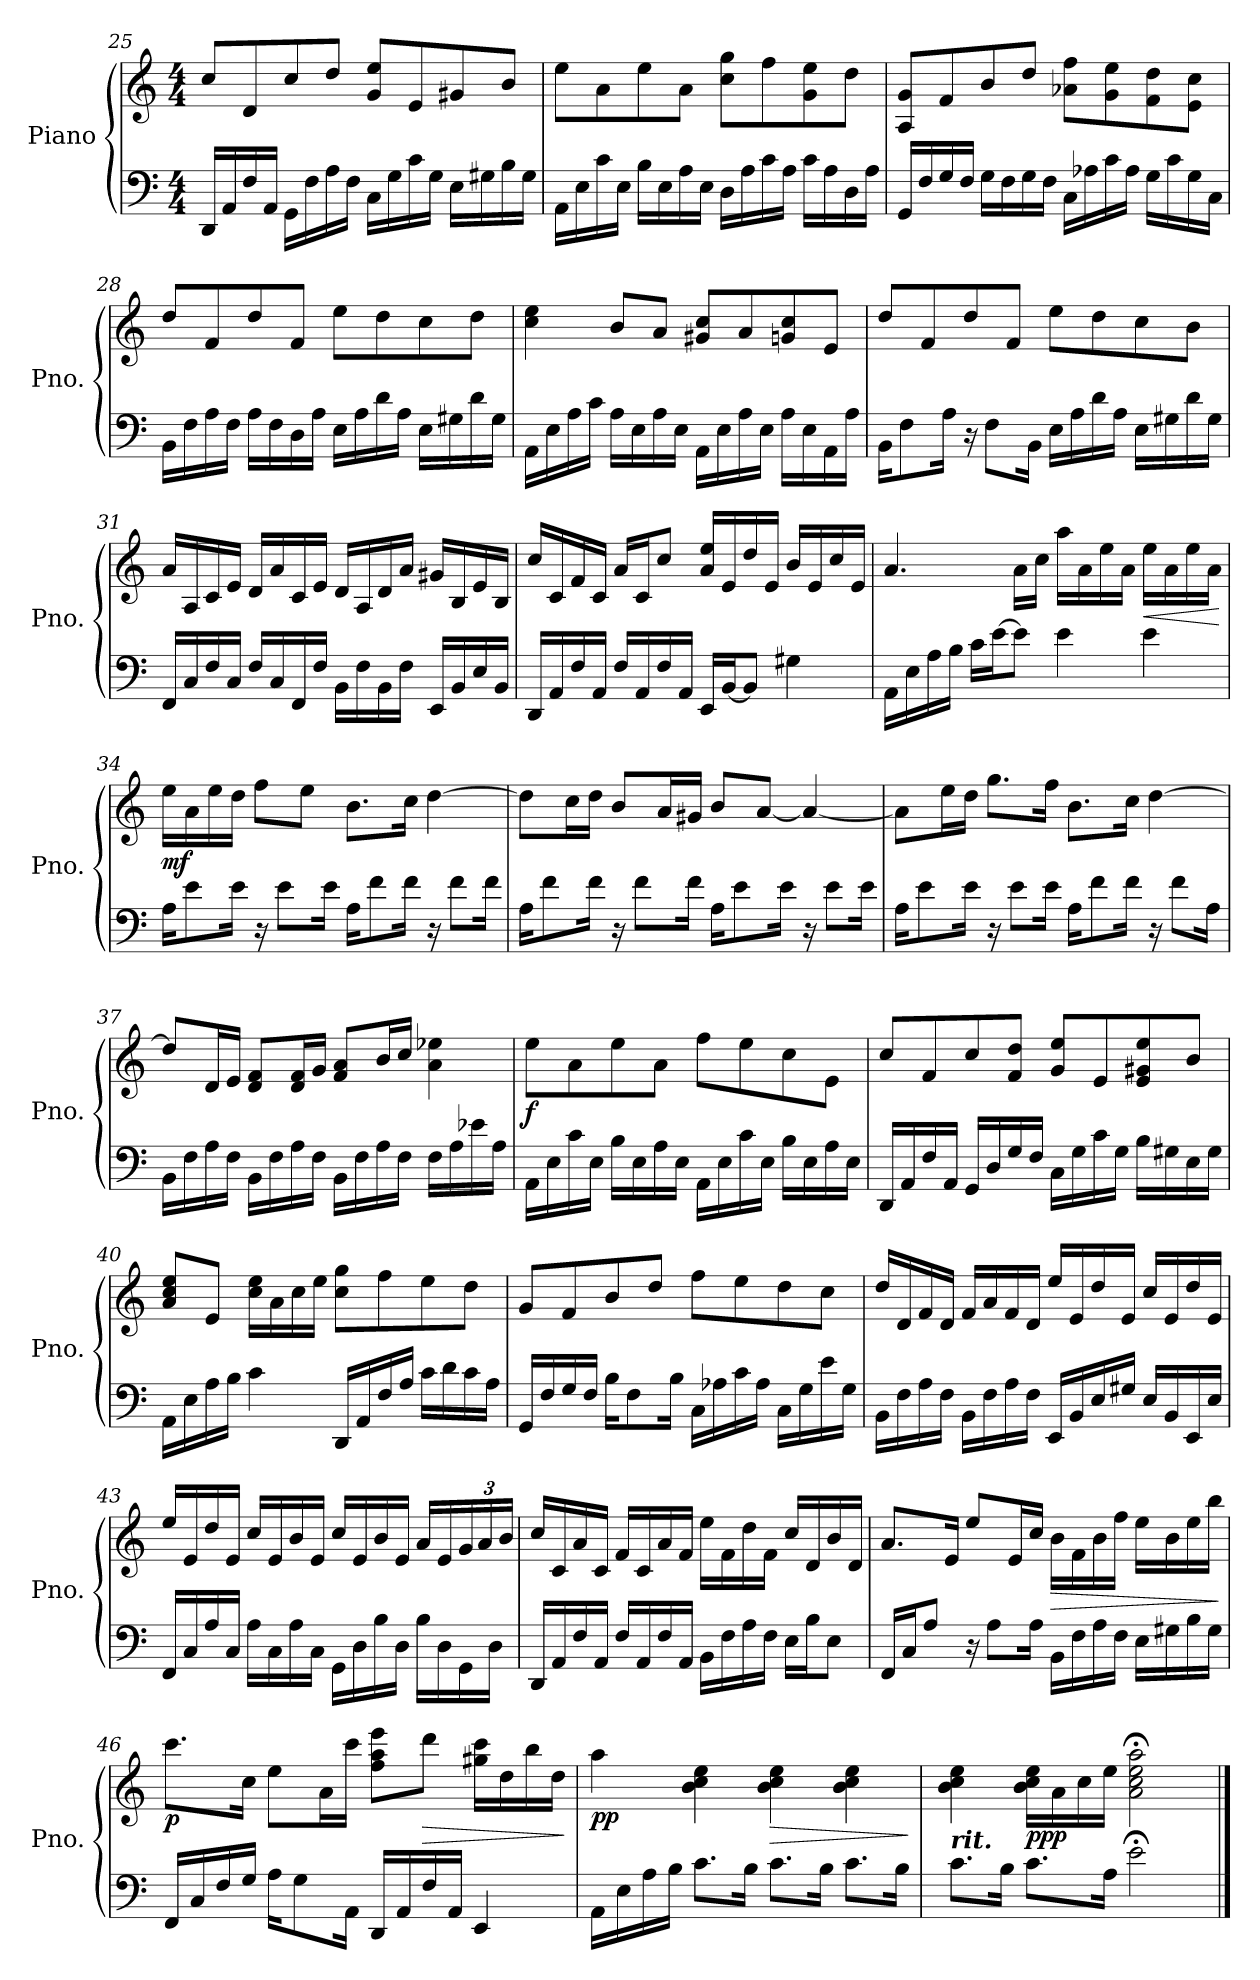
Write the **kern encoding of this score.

**kern	**kern	**dynam
*part1	*part1	*part1
*staff2	*staff1	*staff1/2
*I"Piano	*	*
*I'Pno.	*	*
!!LO:LB:g=z
*clefF4	*clefG2	*
*k[]	*k[]	*
*M4/4	*M4/4	*
=25	=25	=25
16DD/LL	8cc/L	.
16AA/	.	.
16F/	8d/	.
16AA/JJ	.	.
16GG\LL	8cc/	.
16F\	.	.
16A\	8dd/J	.
16F\JJ	.	.
16C\LL	8g/ 8ee/L	.
16G\	.	.
16c\	8e/	.
16G\JJ	.	.
16E\LL	8g#X/	.
16G#X\	.	.
16B\	8b/J	.
16G#\JJ	.	.
=26	=26	=26
16AA\LL	8ee\L	.
16E\	.	.
16c\	8a\	.
16E\JJ	.	.
16B\LL	8ee\	.
16E\	.	.
16A\	8a\J	.
16E\JJ	.	.
16D\LL	8cc\ 8gg\L	.
16A\	.	.
16c\	8ff\	.
16A\JJ	.	.
16c\LL	8g\ 8ee\	.
16A\	.	.
16D\	8dd\J	.
16A\JJ	.	.
=27	=27	=27
16GG/LL	8A/ 8g/L	.
16F/	.	.
16G/	8f/	.
16F/JJ	.	.
16G\LL	8b/	.
16F\	.	.
16G\	8dd/J	.
16F\JJ	.	.
16C\LL	8a-X\ 8ff\L	.
16A-X\	.	.
16c\	8g\ 8ee\	.
16A-\JJ	.	.
16G\LL	8f\ 8dd\	.
16c\	.	.
16G\	8e\ 8cc\J	.
16C\JJ	.	.
!!LO:LB:g=z
=28	=28	=28
16BB\LL	8dd/L	.
16F\	.	.
16A\	8f/	.
16F\JJ	.	.
16A\LL	8dd/	.
16F\	.	.
16D\	8f/J	.
16A\JJ	.	.
16E\LL	8ee\L	.
16A\	.	.
16d\	8dd\	.
16A\JJ	.	.
16E\LL	8cc\	.
16G#X\	.	.
16d\	8dd\J	.
16G#\JJ	.	.
=29	=29	=29
16AA\LL	4cc\ 4ee\	.
16E\	.	.
16A\	.	.
16c\JJ	.	.
16A\LL	8b/L	.
16E\	.	.
16A\	8a/J	.
16E\JJ	.	.
16AA\LL	8g#X/ 8cc/L	.
16E\	.	.
16A\	8a/	.
16E\JJ	.	.
16A\LL	8gn/ 8cc/	.
16E\	.	.
16AA\	8e/J	.
16A\JJ	.	.
=30	=30	=30
16BB\KL	8dd/L	.
8F\	.	.
.	8f/	.
16A\Jk	.	.
16r	8dd/	.
8F\L	.	.
.	8f/J	.
16BB\Jk	.	.
16E\LL	8ee\L	.
16A\	.	.
16d\	8dd\	.
16A\JJ	.	.
16E\LL	8cc\	.
16G#X\	.	.
16d\	8b\J	.
16G#\JJ	.	.
!!LO:LB:g=z
=31	=31	=31
16FF/LL	16a/LL	.
16C/	16A/	.
16F/	16c/	.
16C/JJ	16e/JJ	.
16F/LL	16d/LL	.
16C/	16a/	.
16FF/	16c/	.
16F/JJ	16e/JJ	.
16BB\LL	16d/LL	.
16F\	16A/	.
16BB\	16d/	.
16F\JJ	16a/JJ	.
16EE/LL	16g#X/LL	.
16BB/	16B/	.
16E/	16e/	.
16BB/JJ	16B/JJ	.
=32	=32	=32
16DD/LL	16cc/LL	.
16AA/	16c/	.
16F/	16f/	.
16AA/JJ	16c/JJ	.
16F/LL	16a/LL	.
16AA/	16c/J	.
16F/	8cc/J	.
16AA/JJ	.	.
16EE/LL	16a/ 16ee/LL	.
[16BB/J	16e/	.
8BB/J]	16dd/	.
.	16e/JJ	.
4G#X\	16b/LL	.
.	16e/	.
.	16cc/	.
.	16e/JJ	.
!!LO:LB:g=z
=33	=33	=33
16AA\LL	4.a/	.
16E\	.	.
16A\	.	.
16B\JJ	.	.
16c\LL	.	.
[16e\J	.	.
8e\J]	16a\LL	.
.	16cc\JJ	.
4e\	16aa\LL	.
.	16a\	.
.	16ee\	.
.	16a\JJ	.
!	!	!LO:HP:b
4e\	16ee\LL	<
.	16a\	.
.	16ee\	.
.	16a\JJ	.
.	.	[
=34	=34	=34
!	!	!LO:DY:b
16A\KL	16ee\LL	mf
8e\	16a\	.
.	16ee\	.
16e\Jk	16dd\JJ	.
16r	8ff\L	.
8e\L	.	.
.	8ee\J	.
16e\Jk	.	.
16A\KL	8.b\L	.
8f\	.	.
16f\Jk	16cc\Jk	.
16r	[4dd\	.
8f\L	.	.
16f\Jk	.	.
=35	=35	=35
16A\KL	8dd\L]	.
8f\	.	.
.	16cc\L	.
16f\Jk	16dd\JJ	.
16r	8b/L	.
8f\L	.	.
.	16a/L	.
16f\Jk	16g#X/JJ	.
16A\KL	8b/L	.
8e\	.	.
.	[8a/J	.
16e\Jk	.	.
16r	4a/_	.
8e\L	.	.
16e\Jk	.	.
!!LO:PB:g=z
=36	=36	=36
16A\KL	8a\L]	.
8e\	.	.
.	16ee\L	.
16e\Jk	16dd\JJ	.
16r	8.gg\L	.
8e\L	.	.
16e\Jk	16ff\Jk	.
16A\KL	8.b\L	.
8f\	.	.
16f\Jk	16cc\Jk	.
16r	[4dd\	.
8f\L	.	.
16A\Jk	.	.
=37	=37	=37
16BB\LL	8dd/L]	.
16F\	.	.
16A\	16d/L	.
16F\JJ	16e/JJ	.
16BB\LL	8d/ 8f/L	.
16F\	.	.
16A\	16d/ 16f/L	.
16F\JJ	16g/JJ	.
16BB\LL	8f/ 8a/L	.
16F\	.	.
16A\	16b/L	.
16F\JJ	16cc/JJ	.
16F\LL	4a\ 4ee-X\	.
16A\	.	.
16e-X\	.	.
16A\JJ	.	.
=38	=38	=38
!	!	!LO:DY:b
16AA\LL	8ee\L	f
16E\	.	.
16c\	8a\	.
16E\JJ	.	.
16B\LL	8ee\	.
16E\	.	.
16A\	8a\J	.
16E\JJ	.	.
16AA\LL	8ff\L	.
16E\	.	.
16c\	8ee\	.
16E\JJ	.	.
16B\LL	8cc\	.
16E\	.	.
16A\	8e\J	.
16E\JJ	.	.
!!LO:LB:g=z
=39	=39	=39
16DD/LL	8cc/L	.
16AA/	.	.
16F/	8f/	.
16AA/JJ	.	.
16GG/LL	8cc/	.
16D/	.	.
16G/	8f/ 8dd/J	.
16F/JJ	.	.
16C\LL	8g/ 8ee/L	.
16G\	.	.
16c\	8e/	.
16G\JJ	.	.
16B\LL	8e/ 8g#X/ 8ee/	.
16G#X\	.	.
16E\	8b/J	.
16G#\JJ	.	.
=40	=40	=40
16AA\LL	8a/ 8cc/ 8ee/L	.
16E\	.	.
16A\	8e/J	.
16B\JJ	.	.
4c\	16cc\ 16ee\LL	.
.	16a\	.
.	16cc\	.
.	16ee\JJ	.
16DD/LL	8cc\ 8gg\L	.
16AA/	.	.
16F/	8ff\	.
16A/JJ	.	.
16c\LL	8ee\	.
16d\	.	.
16c\	8dd\J	.
16A\JJ	.	.
=41	=41	=41
16GG/LL	8g/L	.
16F/	.	.
16G/	8f/	.
16F/JJ	.	.
16B\KL	8b/	.
8F\	.	.
.	8dd/J	.
16B\Jk	.	.
16C\LL	8ff\L	.
16A-X\	.	.
16c\	8ee\	.
16A-\JJ	.	.
16C\LL	8dd\	.
16G\	.	.
16e\	8cc\J	.
16G\JJ	.	.
!!LO:LB:g=z
=42	=42	=42
16BB\LL	16dd/LL	.
16F\	16d/	.
16A\	16f/	.
16F\JJ	16d/JJ	.
16BB\LL	16f/LL	.
16F\	16a/	.
16A\	16f/	.
16F\JJ	16d/JJ	.
16EE/LL	16ee/LL	.
16BB/	16e/	.
16E/	16dd/	.
16G#X/JJ	16e/JJ	.
16E/LL	16cc/LL	.
16BB/	16e/	.
16EE/	16dd/	.
16E/JJ	16e/JJ	.
=43	=43	=43
16FF/LL	16ee/LL	.
16C/	16e/	.
16A/	16dd/	.
16C/JJ	16e/JJ	.
16A\LL	16cc/LL	.
16C\	16e/	.
16A\	16b/	.
16C\JJ	16e/JJ	.
16GG\LL	16cc/LL	.
16D\	16e/	.
16B\	16b/	.
16D\JJ	16e/JJ	.
16B\LL	16a/LL	.
16D\	16e/	.
*	*Xbrackettup	*
16GG\	24g/	.
.	24a/	.
16D\JJ	.	.
.	24b/JJ	.
=44	=44	=44
16DD/LL	16cc/LL	.
16AA/	16c/	.
16F/	16a/	.
16AA/JJ	16c/JJ	.
16F/LL	16f/LL	.
16AA/	16c/	.
16F/	16a/	.
16AA/JJ	16f/JJ	.
16BB\LL	16ee\LL	.
16F\	16f\	.
16A\	16dd\	.
16F\JJ	16f\JJ	.
16E\LL	16cc/LL	.
16B\J	16d/	.
8E\J	16b/	.
.	16d/JJ	.
!!LO:LB:g=z
=45	=45	=45
16FF/LL	8.a/L	.
16C/J	.	.
8A/J	.	.
.	16e/Jk	.
16r	8ee/L	.
8A\L	.	.
.	16e/L	.
16A\Jk	16cc/JJ	.
!	!	!LO:HP:b
16BB\LL	16b\LL	>
16F\	16f\	.
16A\	16b\	.
16F\JJ	16ff\JJ	.
16E\LL	16ee\LL	.
16G#X\	16b\	.
16B\	16ee\	.
16G#\JJ	16bb\JJ	.
.	.	]
=46	=46	=46
!	!	!LO:DY:b
16FF/LL	8.ccc\L	p
16C/	.	.
16F/	.	.
16G/JJ	16cc\Jk	.
16A\KL	8ee\L	.
8G\	.	.
.	16a\L	.
16AA\Jk	16ccc\JJ	.
16DD/LL	8ff\ 8aa\ 8eee\L	.
16AA/	.	.
!	!	!LO:HP:b
16F/	8ddd\J	>
16AA/JJ	.	.
4EE/	16gg#X\ 16ccc\LL	.
.	16dd\	.
.	16bb\	.
.	16dd\JJ	.
.	.	]
=47	=47	=47
!	!	!LO:DY:b
16AA\LL	4aa\	pp
16E\	.	.
16A\	.	.
16B\JJ	.	.
8.c\L	4b\ 4cc\ 4ee\	.
16B\Jk	.	.
!	!	!LO:HP:b
8.c\L	4b\ 4cc\ 4ee\	>
16B\Jk	.	.
8.c\L	4b\ 4cc\ 4ee\	.
16B\Jk	.	.
.	.	]
!!LO:LB:g=z
=48	=48	=48
*	*MM43	*
!LO:TX:a:Bi:t=rit.	!	!
8.c\L	4b\ 4cc\ 4ee\	.
16B\Jk	.	.
*	*MM35	*
!	!	!LO:DY:b
8.c\L	16b\ 16cc\ 16ee\LL	ppp
.	16a\	.
.	16cc\	.
16A\Jk	16ee\JJ	.
2e;<\	2a\;< 2cc\;< 2ee\;< 2aa\;<	.
==	==	==
*-	*-	*-
